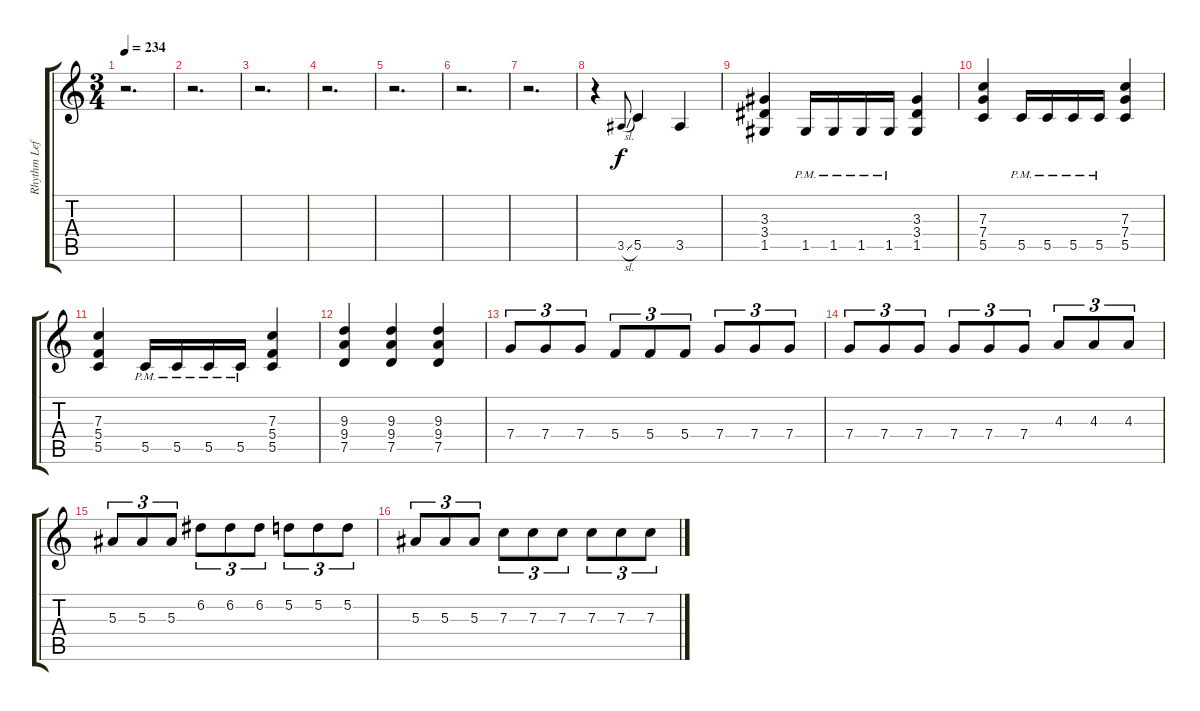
\track ("Rhythm Left" "Rhythm Lef") {instrument distortionguitar}
\staff {score tabs}
\tuning (D4 A3 F3 C3 G2 D2) {hide}
\ts (3 4)
\tempo 234
\clef g2
\ks c
r.2{d dy f} |
r.2{d} |
r.2{d} |
r.2{d} |
r.2{d} |
r.2{d} |
r.2{d} |
r.4 3.5{sl}.8{gr onbeat} 5.5.4 3.5.4 |
(3.3 3.4 1.5).4 1.5{pm}.16 1.5{pm}.16 1.5{pm}.16 1.5{pm}.16 (3.3 3.4 1.5).4 |
(7.3 7.4 5.5).4 5.5{pm}.16 5.5{pm}.16 5.5{pm}.16 5.5{pm}.16 (7.3 7.4 5.5).4 |
(7.3 5.4 5.5).4 5.5{pm}.16 5.5{pm}.16 5.5{pm}.16 5.5{pm}.16 (7.3 5.4 5.5).4 |
(9.3 9.4 7.5).4 (9.3 9.4 7.5).4 (9.3 9.4 7.5).4 |
7.4.8{tu (3 2)} 7.4.8{tu (3 2)} 7.4.8{tu (3 2)} 5.4.8{tu (3 2)} 5.4.8{tu (3 2)} 5.4.8{tu (3 2)} 7.4.8{tu (3 2)} 7.4.8{tu (3 2)} 7.4.8{tu (3 2)} |
7.4.8{tu (3 2)} 7.4.8{tu (3 2)} 7.4.8{tu (3 2)} 7.4.8{tu (3 2)} 7.4.8{tu (3 2)} 7.4.8{tu (3 2)} 4.3.8{tu (3 2)} 4.3.8{tu (3 2)} 4.3.8{tu (3 2)} |
5.3.8{tu (3 2)} 5.3.8{tu (3 2)} 5.3.8{tu (3 2)} 6.2.8{tu (3 2)} 6.2.8{tu (3 2)} 6.2.8{tu (3 2)} 5.2.8{tu (3 2)} 5.2.8{tu (3 2)} 5.2.8{tu (3 2)} |
5.3.8{tu (3 2)} 5.3.8{tu (3 2)} 5.3.8{tu (3 2)} 7.3.8{tu (3 2)} 7.3.8{tu (3 2)} 7.3.8{tu (3 2)} 7.3.8{tu (3 2)} 7.3.8{tu (3 2)} 7.3.8{tu (3 2)}
